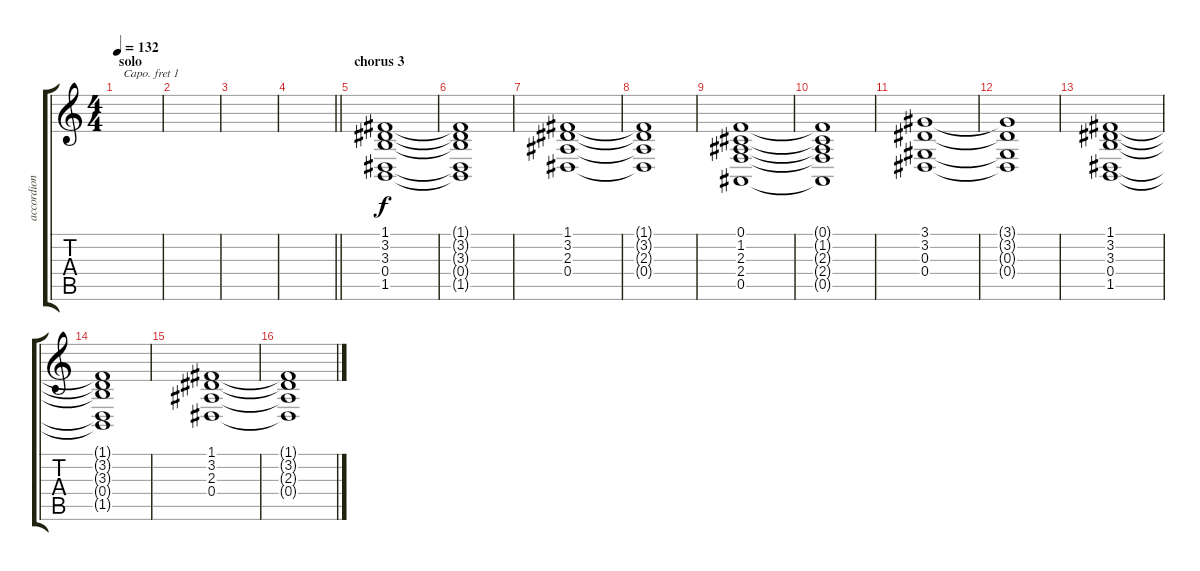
\track ("accordion" "accordion") {instrument accordion}
\staff {score tabs}
\capo 1
\tuning (E4 B3 G3 D3 A2 E2) {hide}
\ts (4 4)
\section ("" "solo")
\tempo 132
\clef g2
\ks c
|
|
|
\barLineRight lightlight
|
\section ("" "chorus 3")
(1.1 3.2 3.3 0.4 1.5).1 |
(1.1{t} 3.2{t} 3.3{t} 0.4{t} 1.5{t}).1 |
(1.1 3.2 2.3 0.4).1 |
(1.1{t} 3.2{t} 2.3{t} 0.4{t}).1 |
(0.1 1.2 2.3 2.4 0.5).1 |
(0.1{t} 1.2{t} 2.3{t} 2.4{t} 0.5{t}).1 |
(3.1 3.2 0.3 0.4).1 |
(3.1{t} 3.2{t} 0.3{t} 0.4{t}).1 |
(1.1 3.2 3.3 0.4 1.5).1 |
(1.1{t} 3.2{t} 3.3{t} 0.4{t} 1.5{t}).1 |
(1.1 3.2 2.3 0.4).1 |
(1.1{t} 3.2{t} 2.3{t} 0.4{t}).1
